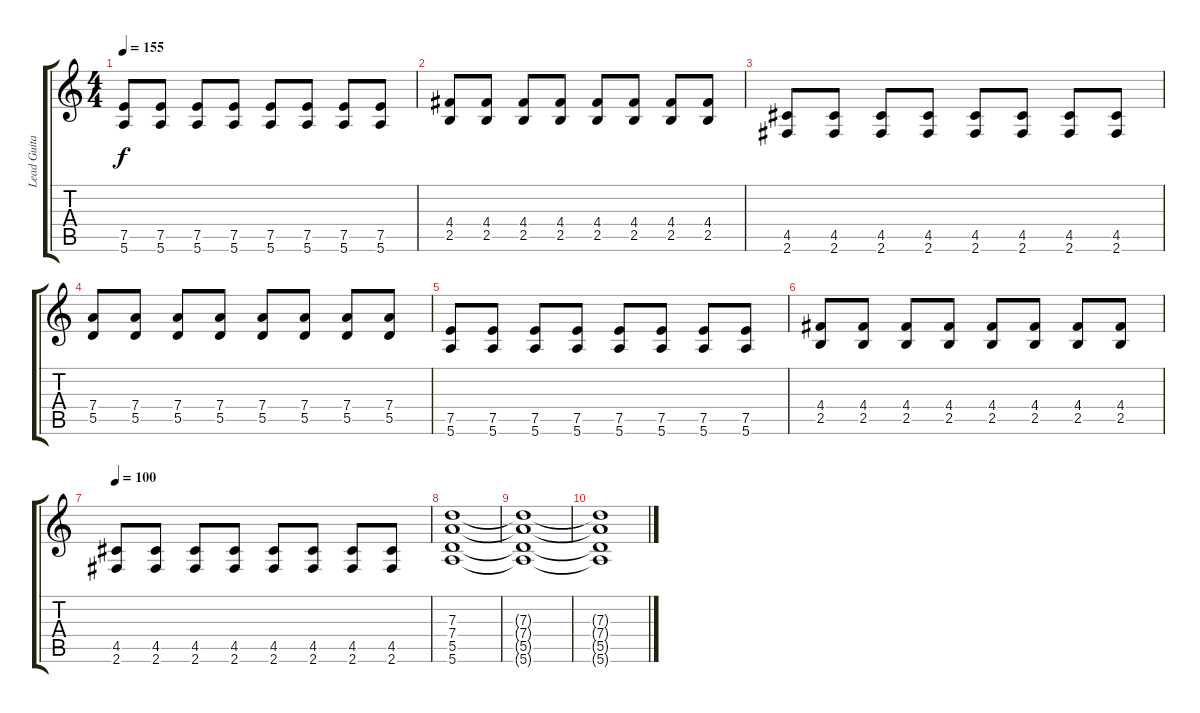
\track ("Lead Guitar" "Lead Guita") {instrument overdrivenguitar}
\staff {score tabs}
\tuning (E4 B3 G3 D3 A2 E2) {hide}
\ts (4 4)
\tempo 155
\clef g2
\ks c
(7.5 5.6).8{dy f} (7.5 5.6).8 (7.5 5.6).8 (7.5 5.6).8 (7.5 5.6).8 (7.5 5.6).8 (7.5 5.6).8 (7.5 5.6).8 |
(4.4 2.5).8 (4.4 2.5).8 (4.4 2.5).8 (4.4 2.5).8 (4.4 2.5).8 (4.4 2.5).8 (4.4 2.5).8 (4.4 2.5).8 |
(4.5 2.6).8 (4.5 2.6).8 (4.5 2.6).8 (4.5 2.6).8 (4.5 2.6).8 (4.5 2.6).8 (4.5 2.6).8 (4.5 2.6).8 |
(7.4 5.5).8 (7.4 5.5).8 (7.4 5.5).8 (7.4 5.5).8 (7.4 5.5).8 (7.4 5.5).8 (7.4 5.5).8 (7.4 5.5).8 |
(7.5 5.6).8 (7.5 5.6).8 (7.5 5.6).8 (7.5 5.6).8 (7.5 5.6).8 (7.5 5.6).8 (7.5 5.6).8 (7.5 5.6).8 |
(4.4 2.5).8 (4.4 2.5).8 (4.4 2.5).8 (4.4 2.5).8 (4.4 2.5).8 (4.4 2.5).8 (4.4 2.5).8 (4.4 2.5).8 |
\tempo 100
(4.5 2.6).8 (4.5 2.6).8 (4.5 2.6).8 (4.5 2.6).8 (4.5 2.6).8 (4.5 2.6).8 (4.5 2.6).8 (4.5 2.6).8 |
(7.3 7.4 5.5 5.6).1 |
(7.3{t} 7.4{t} 5.5{t} 5.6{t}).1 |
(7.3{t} 7.4{t} 5.5{t} 5.6{t}).1
